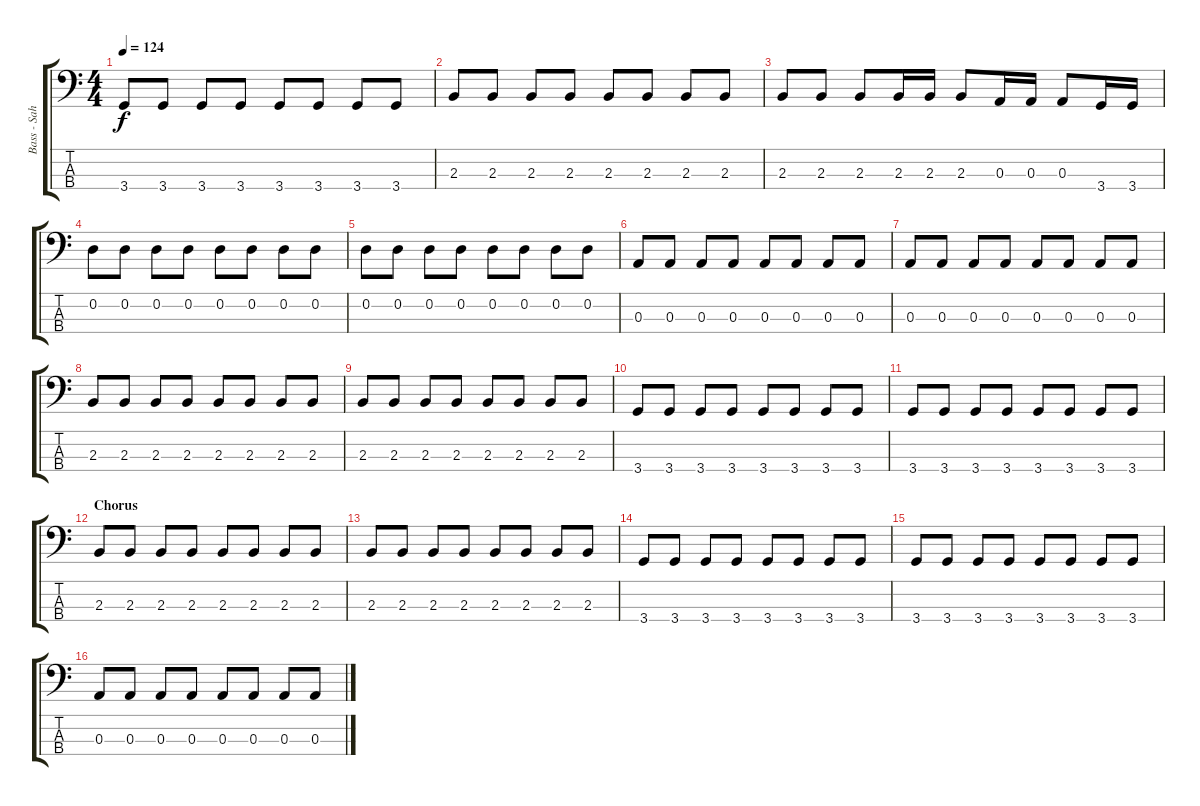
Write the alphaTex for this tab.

\track ("Bass - Sahnie" "Bass - Sah") {instrument electricbasspick}
\staff {score tabs}
\tuning (G2 D2 A1 E1) {hide}
\ts (4 4)
\tempo 124
\clef f4
\ks c
3.4.8{dy f} 3.4.8 3.4.8 3.4.8 3.4.8 3.4.8 3.4.8 3.4.8 |
2.3.8 2.3.8 2.3.8 2.3.8 2.3.8 2.3.8 2.3.8 2.3.8 |
2.3.8 2.3.8 2.3.8 2.3.16 2.3.16 2.3.8 0.3.16 0.3.16 0.3.8 3.4.16 3.4.16 |
0.2.8 0.2.8 0.2.8 0.2.8 0.2.8 0.2.8 0.2.8 0.2.8 |
0.2.8 0.2.8 0.2.8 0.2.8 0.2.8 0.2.8 0.2.8 0.2.8 |
0.3.8 0.3.8 0.3.8 0.3.8 0.3.8 0.3.8 0.3.8 0.3.8 |
0.3.8 0.3.8 0.3.8 0.3.8 0.3.8 0.3.8 0.3.8 0.3.8 |
2.3.8 2.3.8 2.3.8 2.3.8 2.3.8 2.3.8 2.3.8 2.3.8 |
2.3.8 2.3.8 2.3.8 2.3.8 2.3.8 2.3.8 2.3.8 2.3.8 |
3.4.8 3.4.8 3.4.8 3.4.8 3.4.8 3.4.8 3.4.8 3.4.8 |
3.4.8 3.4.8 3.4.8 3.4.8 3.4.8 3.4.8 3.4.8 3.4.8 |
\section ("" "Chorus")
2.3.8 2.3.8 2.3.8 2.3.8 2.3.8 2.3.8 2.3.8 2.3.8 |
2.3.8 2.3.8 2.3.8 2.3.8 2.3.8 2.3.8 2.3.8 2.3.8 |
3.4.8 3.4.8 3.4.8 3.4.8 3.4.8 3.4.8 3.4.8 3.4.8 |
3.4.8 3.4.8 3.4.8 3.4.8 3.4.8 3.4.8 3.4.8 3.4.8 |
0.3.8 0.3.8 0.3.8 0.3.8 0.3.8 0.3.8 0.3.8 0.3.8
